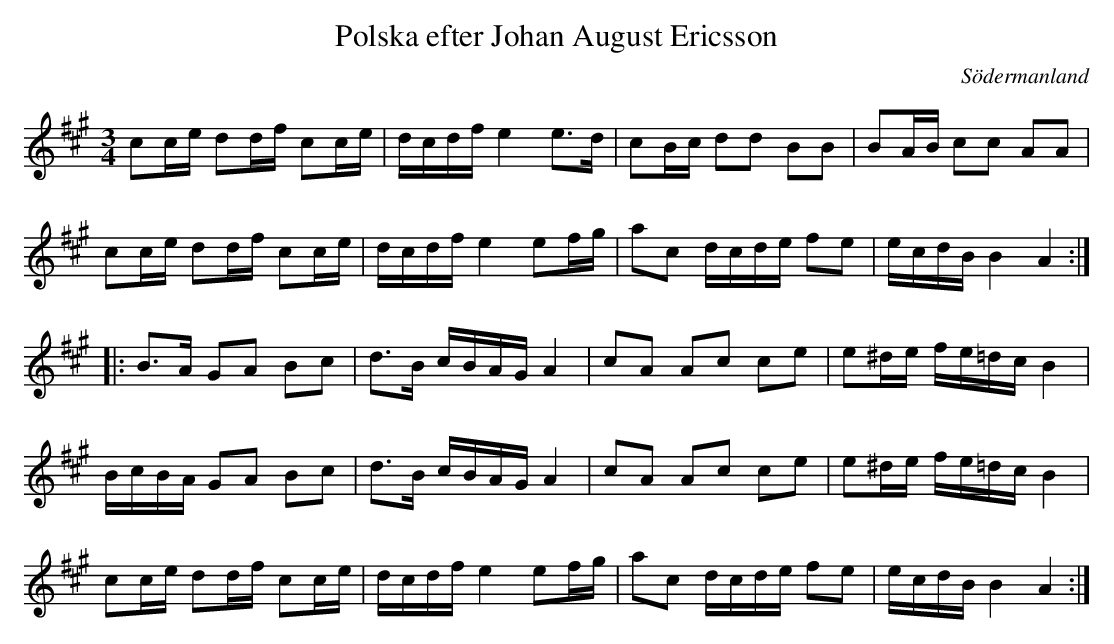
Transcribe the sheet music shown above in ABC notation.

X:1
T: Polska efter Johan August Ericsson
O: Södermanland
M: 3/4
L: 1/16
K: A
c2ce d2df c2ce | dcdf e4 e2>d2 | c2Bc d2d2 B2B2 | B2AB c2c2 A2A2 |
c2ce d2df c2ce | dcdf e4 e2fg | a2c2 dcde f2e2 | ecdB B4 A4 ::
B2>A2 G2A2 B2c2 | d2>B2 cBAG A4 | c2A2 A2c2 c2e2 | e2^de fe=dc B4 |
BcBA G2A2 B2c2 | d2>B2 cBAG A4 | c2A2 A2c2 c2e2 | e2^de fe=dc B4 |
c2ce d2df c2ce | dcdf e4 e2fg | a2c2 dcde f2e2 | ecdB B4 A4 :|
